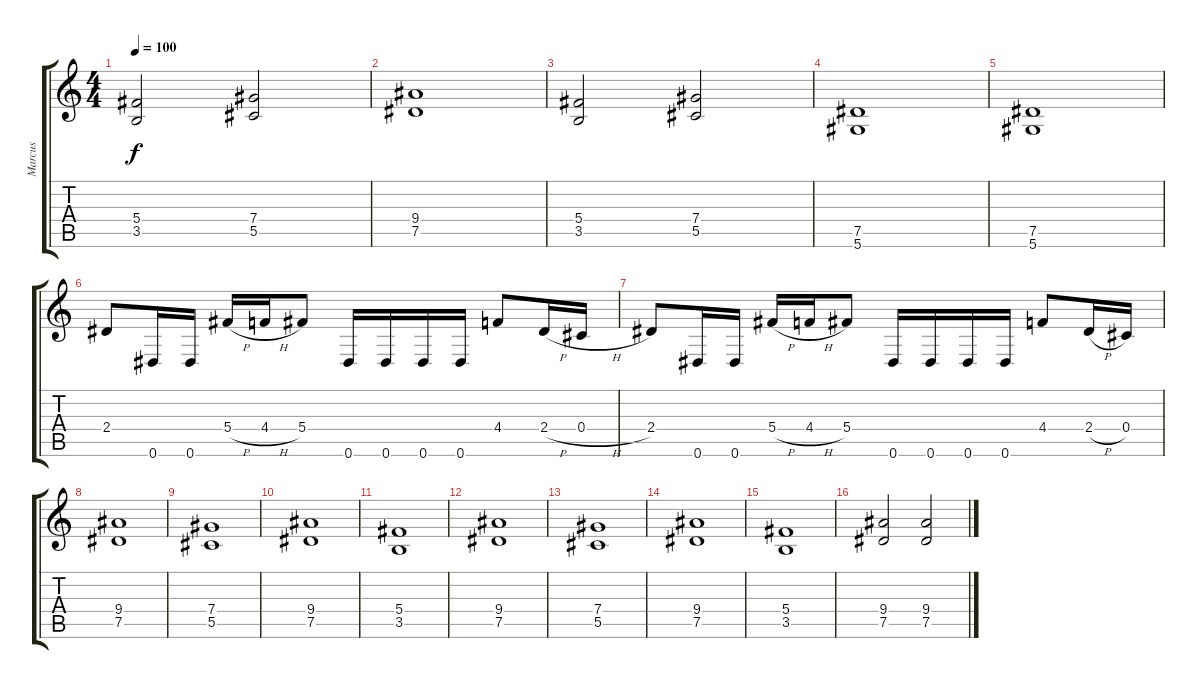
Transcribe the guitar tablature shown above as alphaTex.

\track ("Marcus" "Marcus") {instrument overdrivenguitar}
\staff {score tabs}
\tuning (Eb4 Bb3 Gb3 Db3 Ab2 Eb2) {hide}
\ts (4 4)
\tempo 100
\clef g2
\ks c
(5.4 3.5).2{dy f} (7.4 5.5).2 |
(9.4 7.5).1 |
(5.4 3.5).2 (7.4 5.5).2 |
(7.5 5.6).1 |
(7.5 5.6).1 |
2.4.8 0.6.16 0.6.16 5.4{h}.16 4.4{h}.16 5.4.8 0.6.16 0.6.16 0.6.16 0.6.16 4.4.8 2.4{h}.16 0.4{h}.16 |
2.4.8 0.6.16 0.6.16 5.4{h}.16 4.4{h}.16 5.4.8 0.6.16 0.6.16 0.6.16 0.6.16 4.4.8 2.4{h}.16 0.4.16 |
(9.4 7.5).1 |
(7.4 5.5).1 |
(9.4 7.5).1 |
(5.4 3.5).1 |
(9.4 7.5).1 |
(7.4 5.5).1 |
(9.4 7.5).1 |
(5.4 3.5).1 |
(9.4 7.5).2 (9.4 7.5).2
